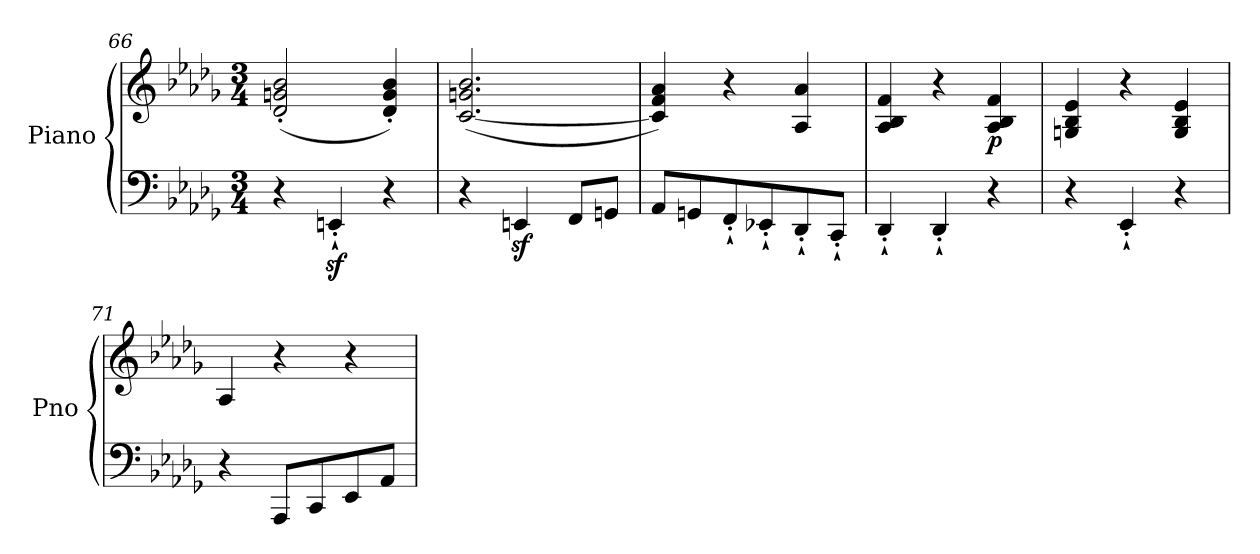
**kern	**kern	**dynam
*part1	*part1	*part1
*staff2	*staff1	*staff1/2
*I"Piano	*	*
*I'Pno	*	*
*clefF4	*clefG2	*
*k[b-e-a-d-g-]	*k[b-e-a-d-g-]	*
*D-:	*D-:	*
*M3/4	*M3/4	*
=66	=66	=66
4r	(<2d-/' 2gn/' 2b-/'	.
4EEnz<'`/	.	.
4r	4d-/' 4g/' 4b-/')	.
=67	=67	=67
4r	(>[2.c/ 2.gn/ 2.b-/	.
4EEnz</	.	.
8FF/L	.	.
8GGn/J	.	.
=68	=68	=68
8AA-/L	4c/] 4f/ 4a-/)	.
8GGn/	.	.
8FF'`/	4r	.
8EE-X'`/	.	.
8DD-'`/	4A-/ 4a-/	.
8CC'`/J	.	.
=69	=69	=69
4DD-'`/	4A-/ 4B-/ 4f/	.
4DD-'`/	4r	.
!	!	!LO:DY:b
4r	4A-/ 4B-/ 4f/	p
!!LO:LB:g=z
=70	=70	=70
4r	4Gn/ 4B-/ 4e-/	.
4EE-'`/	4r	.
4r	4G/ 4B-/ 4e-/	.
=71	=71	=71
4r	4A-/	.
8AAA-/L	4r	.
8CC/	.	.
8EE-/	4r	.
8AA-/J	.	.
=	=	=
*-	*-	*-
